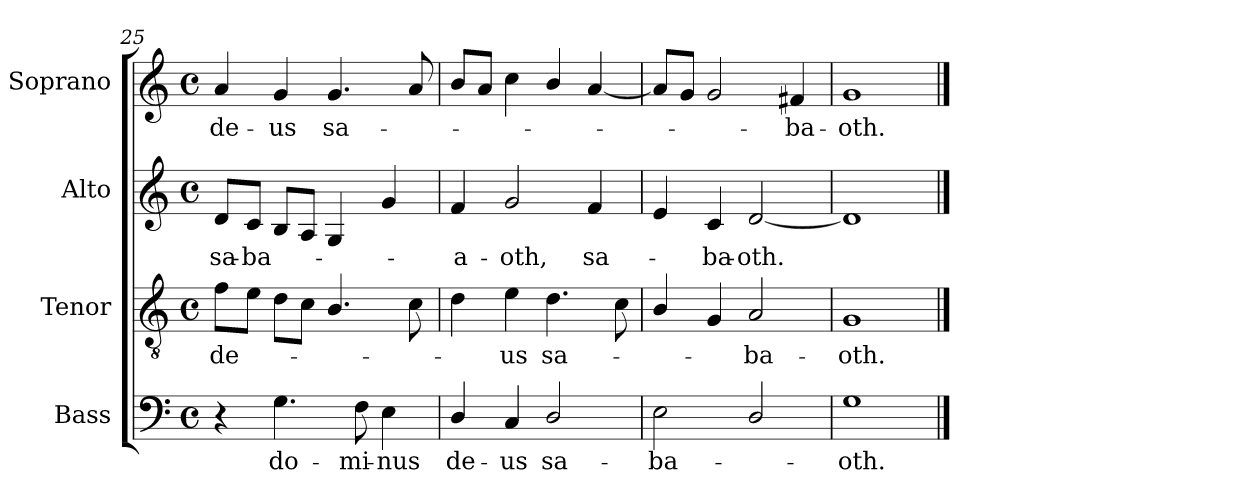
**kern	**text	**kern	**text	**kern	**text	**kern	**text
*part4	*part4	*part3	*part3	*part2	*part2	*part1	*part1
*staff4	*staff4	*staff3	*staff3	*staff2	*staff2	*staff1	*staff1
*I"Bass	*	*I"Tenor	*	*I"Alto	*	*I"Soprano	*
*I'B.	*	*I'T.	*	*I'A.	*	*I'S.	*
*clefF4	*	*clefGv2	*	*clefG2	*	*clefG2	*
*	*	*ITrd7c12	*	*	*	*	*
*k[]	*	*k[]	*	*k[]	*	*k[]	*
*C:	*	*C:	*	*C:	*	*C:	*
*M4/4	*	*M4/4	*	*M4/4	*	*M4/4	*
*met(c)	*	*met(c)	*	*met(c)	*	*met(c)	*
=25	=25	=25	=25	=25	=25	=25	=25
!	!	!	!LO:LY:b:color=#000000	!	!	!	!
!	!	!	!	!	!LO:LY:b:color=#000000	!	!
!	!	!	!	!	!	!	!LO:LY:b:color=#000000
4r	.	8Fi\L	de-	8di/L	sa-	4ai/	de-
!	!	!	!	!	!LO:LY:b:color=#000000	!	!
.	.	8Ei\J	.	8ci/J	-ba-	.	.
!	!LO:LY:b:color=#000000	!	!	!	!	!	!
!	!	!	!	!	!	!	!LO:LY:b:color=#000000
4.Gi\	do-	8Di\L	.	8Bi/L	.	4gi/	-us
.	.	8Ci\J	.	8Ai/J	.	.	.
!	!	!	!	!	!	!	!LO:LY:b:color=#000000
.	.	4.BBi/	.	4Gi/	.	4.gi/	sa-
!	!LO:LY:b:color=#000000	!	!	!	!	!	!
8Fi\	-mi-	.	.	.	.	.	.
!	!LO:LY:b:color=#000000	!	!	!	!	!	!
4Ei\	-nus	.	.	4gi/	.	.	.
.	.	8Ci\	.	.	.	8ai/	.
=26	=26	=26	=26	=26	=26	=26	=26
!	!LO:LY:b:color=#000000	!	!	!	!	!	!
!	!	!	!	!	!LO:LY:b:color=#000000	!	!
4Di/	de-	4Di\	.	4fi/	-a-	8bi/L	.
.	.	.	.	.	.	8ai/J	.
!	!LO:LY:b:color=#000000	!	!	!	!	!	!
!	!	!	!LO:LY:b:color=#000000	!	!	!	!
!	!	!	!	!	!LO:LY:b:color=#000000	!	!
4Ci/	-us	4Ei\	-us	2gi/	-oth,	4cci\	.
!	!LO:LY:b:color=#000000	!	!	!	!	!	!
!	!	!	!LO:LY:b:color=#000000	!	!	!	!
2Di/	sa-	4.Di\	sa-	.	.	4bi/	.
!	!	!	!	!	!LO:LY:b:color=#000000	!	!
.	.	.	.	4fi/	sa-	[4ai/	.
.	.	8Ci\	.	.	.	.	.
=27	=27	=27	=27	=27	=27	=27	=27
!	!LO:LY:b:color=#000000	!	!	!	!	!	!
2Ei\	-ba-	4BBi/	.	4ei/	.	8ai/L]	.
.	.	.	.	.	.	8gi/J	.
!	!	!	!	!	!LO:LY:b:color=#000000	!	!
.	.	4GGi/	.	4ci/	-ba-	2gi/	.
!	!	!	!LO:LY:b:color=#000000	!	!	!	!
!	!	!	!	!	!LO:LY:b:color=#000000	!	!
2Di/	.	2AAi/	-ba-	[2di/	-oth.	.	.
!	!	!	!	!	!	!	!LO:LY:b:color=#000000
.	.	.	.	.	.	4f#Xi/	-ba-
=28	=28	=28	=28	=28	=28	=28	=28
!	!LO:LY:b:color=#000000	!	!	!	!	!	!
!	!	!	!LO:LY:b:color=#000000	!	!	!	!
!	!	!	!	!	!	!	!LO:LY:b:color=#000000
1Gi	-oth.	1GGi	-oth.	1di]	.	1gi	-oth.
==	==	==	==	==	==	==	==
*-	*-	*-	*-	*-	*-	*-	*-
